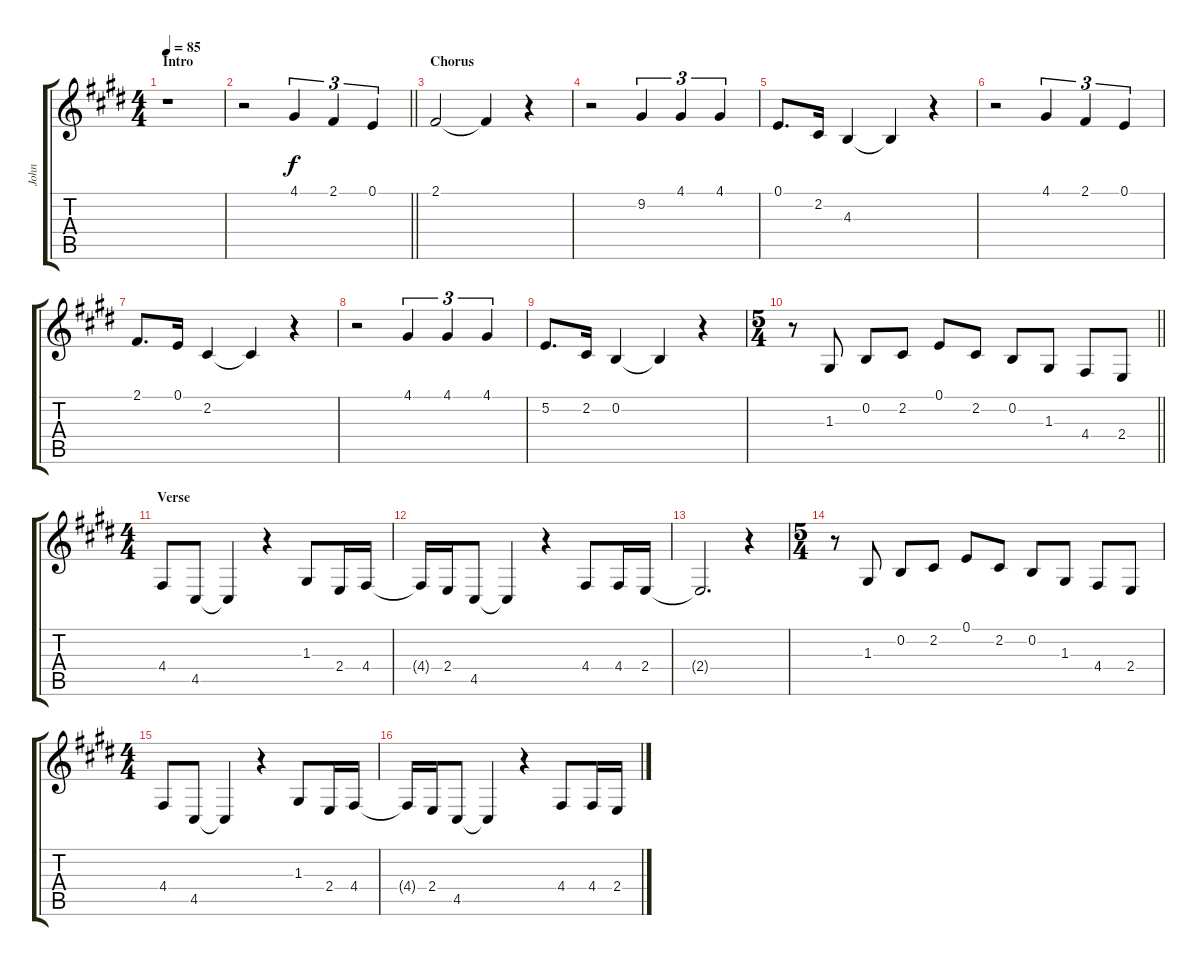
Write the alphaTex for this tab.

\track ("John" "John") {instrument altosax}
\staff {score tabs}
\tuning (E4 B3 G3 D3 A2 E2) {hide}
\ts (4 4)
\section ("" "Intro")
\tempo 85
\clef g2
\ks e
r.1{dy f instrument altosax} |
\barLineRight lightlight
r.2 4.1.4{tu (3 2)} 2.1.4{tu (3 2)} 0.1.4{tu (3 2)} |
\section ("" "Chorus")
2.1.2 2.1{t}.4 r.4 |
r.2 9.2.4{tu (3 2)} 4.1.4{tu (3 2)} 4.1.4{tu (3 2)} |
0.1.8{d} 2.2.16 4.3.4 4.3{t}.4 r.4 |
r.2 4.1.4{tu (3 2)} 2.1.4{tu (3 2)} 0.1.4{tu (3 2)} |
2.1.8{d} 0.1.16 2.2.4 2.2{t}.4 r.4 |
r.2 4.1.4{tu (3 2)} 4.1.4{tu (3 2)} 4.1.4{tu (3 2)} |
5.2.8{d} 2.2.16 0.2.4 0.2{t}.4 r.4 |
\ts (5 4)
\barLineRight lightlight
r.8 1.3.8 0.2.8 2.2.8 0.1.8 2.2.8 0.2.8 1.3.8 4.4.8 2.4.8 |
\ts (4 4)
\section ("" "Verse")
4.4.8 4.5.8 4.5{t}.4 r.4 1.3.8 2.4.16 4.4.16 |
4.4{t}.16 2.4.16 4.5.8 4.5{t}.4 r.4 4.4.8 4.4.16 2.4.16 |
2.4{t}.2{d} r.4 |
\ts (5 4)
r.8 1.3.8 0.2.8 2.2.8 0.1.8 2.2.8 0.2.8 1.3.8 4.4.8 2.4.8 |
\ts (4 4)
4.4.8 4.5.8 4.5{t}.4 r.4 1.3.8 2.4.16 4.4.16 |
4.4{t}.16 2.4.16 4.5.8 4.5{t}.4 r.4 4.4.8 4.4.16 2.4.16
